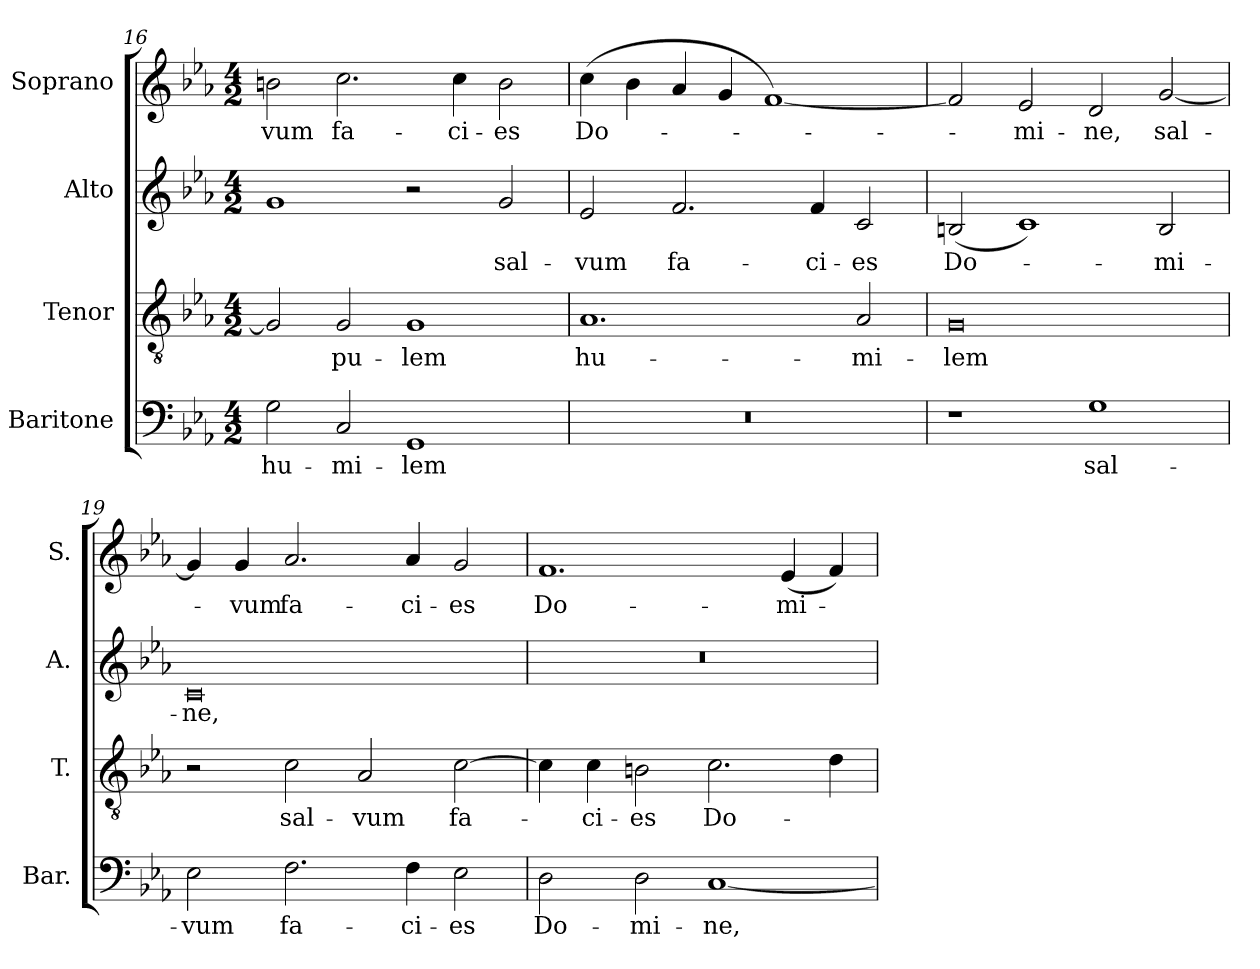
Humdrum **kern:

**kern	**text	**kern	**text	**kern	**text	**kern	**text
*part4	*part4	*part3	*part3	*part2	*part2	*part1	*part1
*staff4	*staff4	*staff3	*staff3	*staff2	*staff2	*staff1	*staff1
*I"Baritone	*	*I"Tenor	*	*I"Alto	*	*I"Soprano	*
*I'Bar.	*	*I'T.	*	*I'A.	*	*I'S.	*
*clefF4	*	*clefGv2	*	*clefG2	*	*clefG2	*
*	*	*ITrd7c12	*	*	*	*	*
*k[b-e-a-]	*	*k[b-e-a-]	*	*k[b-e-a-]	*	*k[b-e-a-]	*
*E-:	*	*E-:	*	*E-:	*	*E-:	*
*M4/2	*	*M4/2	*	*M4/2	*	*M4/2	*
=16	=16	=16	=16	=16	=16	=16	=16
!	!LO:LY:b:color=#000000	!	!	!	!	!	!
!	!	!	!	!	!	!	!LO:LY:b:color=#000000
2Gi\	hu-	2GGi/]	.	1gi	.	2bni\	-vum
!	!LO:LY:b:color=#000000	!	!	!	!	!	!
!	!	!	!LO:LY:b:color=#000000	!	!	!	!
!	!	!	!	!	!	!	!LO:LY:b:color=#000000
2Ci/	-mi-	2GGi/	-pu-	.	.	2.cci\	fa-
!	!LO:LY:b:color=#000000	!	!	!	!	!	!
!	!	!	!LO:LY:b:color=#000000	!	!	!	!
1GGi	-lem	1GGi	-lem	2r	.	.	.
!	!	!	!	!	!	!	!LO:LY:b:color=#000000
.	.	.	.	.	.	4cci\	-ci-
!	!	!	!	!	!LO:LY:b:color=#000000	!	!
!	!	!	!	!	!	!	!LO:LY:b:color=#000000
.	.	.	.	2gi/	sal-	2bi\	-es
=17	=17	=17	=17	=17	=17	=17	=17
!LO:N:vis=1	!	!	!	!	!	!	!
!	!	!	!LO:LY:b:color=#000000	!	!	!	!
!	!	!	!	!	!LO:LY:b:color=#000000	!	!
!	!	!	!	!	!	!	!LO:LY:b:color=#000000
0r	.	1.AA-i	hu-	2e-i/	-vum	(4cci\	Do-
.	.	.	.	.	.	4b-i\	.
!	!	!	!	!	!LO:LY:b:color=#000000	!	!
.	.	.	.	2.fi/	fa-	4a-i/	.
.	.	.	.	.	.	4gi/	.
.	.	.	.	.	.	[1fi)	.
!	!	!	!	!	!LO:LY:b:color=#000000	!	!
.	.	.	.	4fi/	-ci-	.	.
!	!	!	!LO:LY:b:color=#000000	!	!	!	!
!	!	!	!	!	!LO:LY:b:color=#000000	!	!
.	.	2AA-i/	-mi-	2ci/	-es	.	.
=18	=18	=18	=18	=18	=18	=18	=18
!	!	!	!LO:LY:b:color=#000000	!	!	!	!
!	!	!	!	!	!LO:LY:b:color=#000000	!	!
1r	.	0GGi	-lem	(2Bni/	Do-	2fi/]	.
!	!	!	!	!	!	!	!LO:LY:b:color=#000000
.	.	.	.	1ci)	.	2e-i/	-mi-
!	!LO:LY:b:color=#000000	!	!	!	!	!	!
!	!	!	!	!	!	!	!LO:LY:b:color=#000000
1Gi	sal-	.	.	.	.	2di/	-ne,
!	!	!	!	!	!LO:LY:b:color=#000000	!	!
!	!	!	!	!	!	!	!LO:LY:b:color=#000000
.	.	.	.	2Bi/	-mi-	[2gi/	sal-
!!LO:PB:g=z
=19	=19	=19	=19	=19	=19	=19	=19
!	!LO:LY:b:color=#000000	!	!	!	!	!	!
!	!	!	!	!	!LO:LY:b:color=#000000	!	!
2E-i\	-vum	2r	.	0ci	-ne,	4gi/]	.
!	!	!	!	!	!	!	!LO:LY:b:color=#000000
.	.	.	.	.	.	4gi/	-vum
!	!LO:LY:b:color=#000000	!	!	!	!	!	!
!	!	!	!LO:LY:b:color=#000000	!	!	!	!
!	!	!	!	!	!	!	!LO:LY:b:color=#000000
2.Fi\	fa-	2Ci\	sal-	.	.	2.a-i/	fa-
!	!	!	!LO:LY:b:color=#000000	!	!	!	!
.	.	2AA-i/	-vum	.	.	.	.
!	!LO:LY:b:color=#000000	!	!	!	!	!	!
!	!	!	!	!	!	!	!LO:LY:b:color=#000000
4Fi\	-ci-	.	.	.	.	4a-i/	-ci-
!	!LO:LY:b:color=#000000	!	!	!	!	!	!
!	!	!	!LO:LY:b:color=#000000	!	!	!	!
!	!	!	!	!	!	!	!LO:LY:b:color=#000000
2E-i\	-es	[2Ci\	fa-	.	.	2gi/	-es
=20	=20	=20	=20	=20	=20	=20	=20
!	!LO:LY:b:color=#000000	!	!	!LO:N:vis=1	!	!	!
!	!	!	!	!	!	!	!LO:LY:b:color=#000000
2Di\	Do-	4Ci\]	.	0r	.	1.fi	Do-
!	!	!	!LO:LY:b:color=#000000	!	!	!	!
.	.	4Ci\	-ci-	.	.	.	.
!	!LO:LY:b:color=#000000	!	!	!	!	!	!
!	!	!	!LO:LY:b:color=#000000	!	!	!	!
2Di\	-mi-	2BBni\	-es	.	.	.	.
!	!LO:LY:b:color=#000000	!	!	!	!	!	!
!	!	!	!LO:LY:b:color=#000000	!	!	!	!
[1Ci	-ne,	2.Ci\	Do-	.	.	.	.
!	!	!	!	!	!	!	!LO:LY:b:color=#000000
.	.	.	.	.	.	(4e-i/	-mi-
.	.	4Di\	.	.	.	4fi/)	.
=	=	=	=	=	=	=	=
*-	*-	*-	*-	*-	*-	*-	*-
